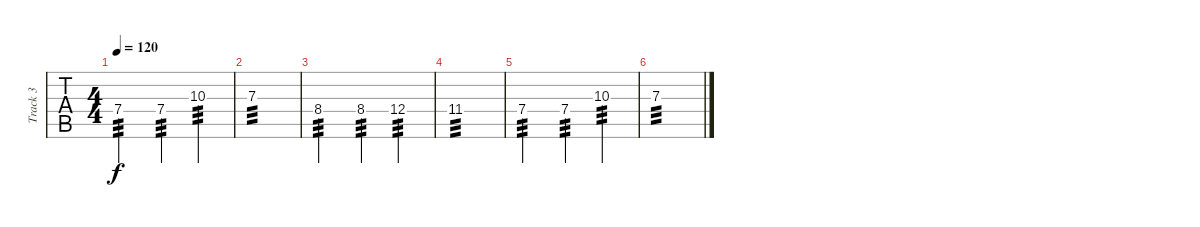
\track ("Track 3" "Track 3") {instrument overdrivenguitar bank 255}
\staff {tabs}
\tuning (D4 A3 F3 C3 G2 C2) {hide}
\ts (4 4)
\tempo 120
\clef g2
\ks c
7.4.2{tp 3 dy f} 7.4.4{tp 3} 10.3.4{tp 3} |
7.3.1{tp 3} |
8.4.2{tp 3} 8.4.4{tp 3} 12.4.4{tp 3} |
11.4.1{tp 3} |
7.4.2{tp 3} 7.4.4{tp 3} 10.3.4{tp 3} |
7.3.1{tp 3}
